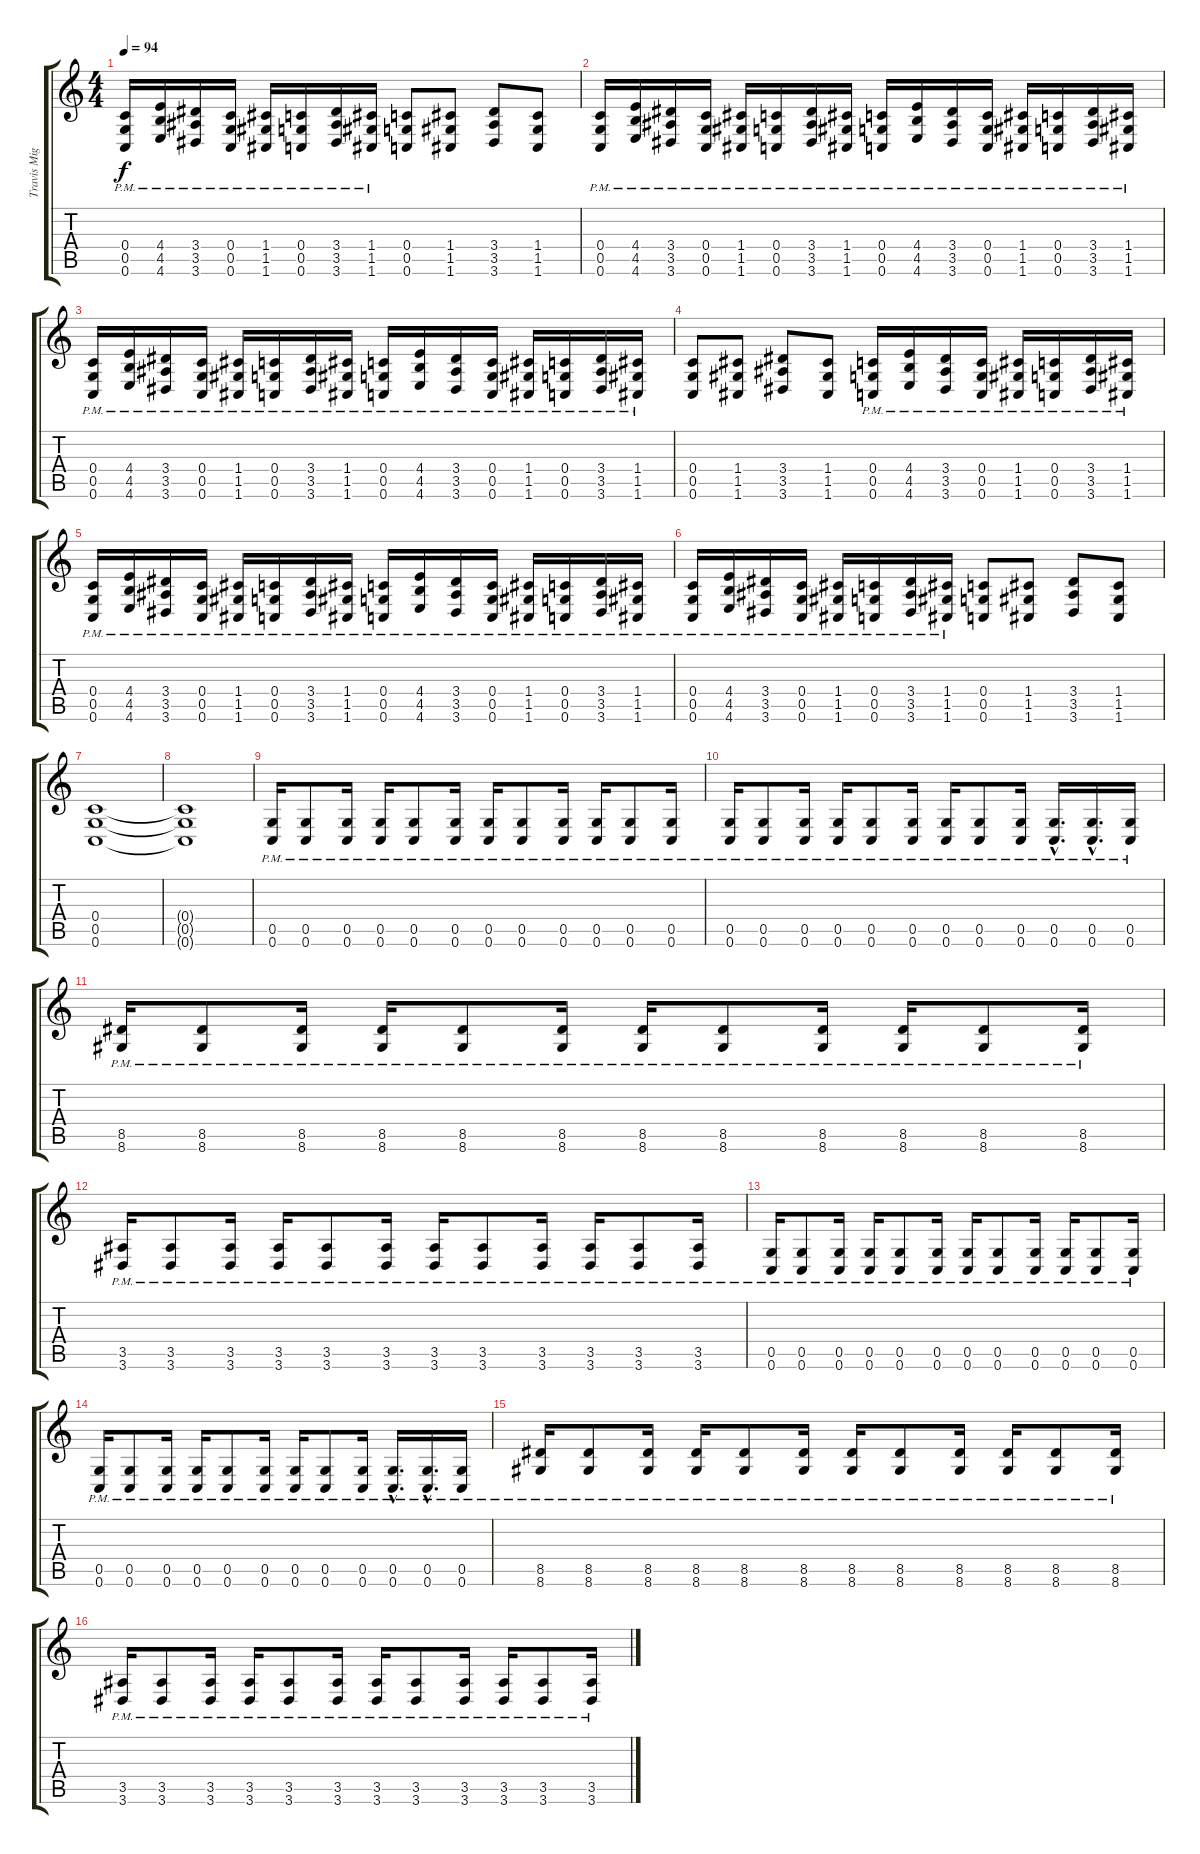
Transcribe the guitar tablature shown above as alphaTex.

\track ("Travis Miguel    (Rhythm)" "Travis Mig") {instrument overdrivenguitar}
\staff {score tabs}
\tuning (D4 A3 F3 C3 G2 C2) {hide}
\ts (4 4)
\tempo 94
\clef g2
\ks c
(0.4 0.5 0.6{pm}).16{dy f} (4.4 4.5 4.6{pm}).16 (3.4 3.5 3.6{pm}).16 (0.4 0.5 0.6{pm}).16 (1.4 1.5 1.6{pm}).16 (0.4 0.5 0.6{pm}).16 (3.4 3.5 3.6{pm}).16 (1.4 1.5 1.6{pm}).16 (0.4 0.5 0.6).8 (1.4 1.5 1.6).8 (3.4 3.5 3.6).8 (1.4 1.5 1.6).8 |
(0.4 0.5 0.6{pm}).16 (4.4 4.5 4.6{pm}).16 (3.4 3.5 3.6{pm}).16 (0.4 0.5 0.6{pm}).16 (1.4 1.5 1.6{pm}).16 (0.4 0.5 0.6{pm}).16 (3.4 3.5 3.6{pm}).16 (1.4 1.5 1.6{pm}).16 (0.4 0.5 0.6{pm}).16 (4.4 4.5 4.6{pm}).16 (3.4 3.5 3.6{pm}).16 (0.4 0.5 0.6{pm}).16 (1.4 1.5 1.6{pm}).16 (0.4 0.5 0.6{pm}).16 (3.4 3.5 3.6{pm}).16 (1.4 1.5 1.6{pm}).16 |
(0.4 0.5 0.6{pm}).16 (4.4 4.5 4.6{pm}).16 (3.4 3.5 3.6{pm}).16 (0.4 0.5 0.6{pm}).16 (1.4 1.5 1.6{pm}).16 (0.4 0.5 0.6{pm}).16 (3.4 3.5 3.6{pm}).16 (1.4 1.5 1.6{pm}).16 (0.4 0.5 0.6{pm}).16 (4.4 4.5 4.6{pm}).16 (3.4 3.5 3.6{pm}).16 (0.4 0.5 0.6{pm}).16 (1.4 1.5 1.6{pm}).16 (0.4 0.5 0.6{pm}).16 (3.4 3.5 3.6{pm}).16 (1.4 1.5 1.6{pm}).16 |
(0.4 0.5 0.6).8 (1.4 1.5 1.6).8 (3.4 3.5 3.6).8 (1.4 1.5 1.6).8 (0.4 0.5 0.6{pm}).16 (4.4 4.5 4.6{pm}).16 (3.4 3.5 3.6{pm}).16 (0.4 0.5 0.6{pm}).16 (1.4 1.5 1.6{pm}).16 (0.4 0.5 0.6{pm}).16 (3.4 3.5 3.6{pm}).16 (1.4 1.5 1.6{pm}).16 |
(0.4 0.5 0.6{pm}).16 (4.4 4.5 4.6{pm}).16 (3.4 3.5 3.6{pm}).16 (0.4 0.5 0.6{pm}).16 (1.4 1.5 1.6{pm}).16 (0.4 0.5 0.6{pm}).16 (3.4 3.5 3.6{pm}).16 (1.4 1.5 1.6{pm}).16 (0.4 0.5 0.6{pm}).16 (4.4 4.5 4.6{pm}).16 (3.4 3.5 3.6{pm}).16 (0.4 0.5 0.6{pm}).16 (1.4 1.5 1.6{pm}).16 (0.4 0.5 0.6{pm}).16 (3.4 3.5 3.6{pm}).16 (1.4 1.5 1.6{pm}).16 |
(0.4 0.5 0.6{pm}).16 (4.4 4.5 4.6{pm}).16 (3.4 3.5 3.6{pm}).16 (0.4 0.5 0.6{pm}).16 (1.4 1.5 1.6{pm}).16 (0.4 0.5 0.6{pm}).16 (3.4 3.5 3.6{pm}).16 (1.4 1.5 1.6{pm}).16 (0.4 0.5 0.6).8 (1.4 1.5 1.6).8 (3.4 3.5 3.6).8 (1.4 1.5 1.6).8 |
(0.4 0.5 0.6).1 |
(0.4{t} 0.5{t} 0.6{t}).1 |
(0.5{pm} 0.6).16 (0.5{pm} 0.6).8 (0.5{pm} 0.6).16 (0.5{pm} 0.6).16 (0.5{pm} 0.6).8 (0.5{pm} 0.6).16 (0.5{pm} 0.6).16 (0.5{pm} 0.6).8 (0.5{pm} 0.6).16 (0.5{pm} 0.6).16 (0.5{pm} 0.6).8 (0.5{pm} 0.6).16 |
(0.5{pm} 0.6).16 (0.5{pm} 0.6).8 (0.5{pm} 0.6).16 (0.5{pm} 0.6).16 (0.5{pm} 0.6).8 (0.5{pm} 0.6).16 (0.5{pm} 0.6).16 (0.5{pm} 0.6).8 (0.5{pm} 0.6).16 (0.5{hac pm} 0.6{hac}).16{d} (0.5{hac pm} 0.6{hac}).16{d} (0.5{pm} 0.6).16 |
(8.5{pm} 8.6).16 (8.5{pm} 8.6).8 (8.5{pm} 8.6).16 (8.5{pm} 8.6).16 (8.5{pm} 8.6).8 (8.5{pm} 8.6).16 (8.5{pm} 8.6).16 (8.5{pm} 8.6).8 (8.5{pm} 8.6).16 (8.5{pm} 8.6).16 (8.5{pm} 8.6).8 (8.5{pm} 8.6).16 |
(3.5{pm} 3.6).16 (3.5{pm} 3.6).8 (3.5{pm} 3.6).16 (3.5{pm} 3.6).16 (3.5{pm} 3.6).8 (3.5{pm} 3.6).16 (3.5{pm} 3.6).16 (3.5{pm} 3.6).8 (3.5{pm} 3.6).16 (3.5{pm} 3.6).16 (3.5{pm} 3.6).8 (3.5{pm} 3.6).16 |
(0.5{pm} 0.6).16 (0.5{pm} 0.6).8 (0.5{pm} 0.6).16 (0.5{pm} 0.6).16 (0.5{pm} 0.6).8 (0.5{pm} 0.6).16 (0.5{pm} 0.6).16 (0.5{pm} 0.6).8 (0.5{pm} 0.6).16 (0.5{pm} 0.6).16 (0.5{pm} 0.6).8 (0.5{pm} 0.6).16 |
(0.5{pm} 0.6).16 (0.5{pm} 0.6).8 (0.5{pm} 0.6).16 (0.5{pm} 0.6).16 (0.5{pm} 0.6).8 (0.5{pm} 0.6).16 (0.5{pm} 0.6).16 (0.5{pm} 0.6).8 (0.5{pm} 0.6).16 (0.5{hac pm} 0.6{hac}).16{d} (0.5{hac pm} 0.6{hac}).16{d} (0.5{pm} 0.6).16 |
(8.5{pm} 8.6).16 (8.5{pm} 8.6).8 (8.5{pm} 8.6).16 (8.5{pm} 8.6).16 (8.5{pm} 8.6).8 (8.5{pm} 8.6).16 (8.5{pm} 8.6).16 (8.5{pm} 8.6).8 (8.5{pm} 8.6).16 (8.5{pm} 8.6).16 (8.5{pm} 8.6).8 (8.5{pm} 8.6).16 |
(3.5{pm} 3.6).16 (3.5{pm} 3.6).8 (3.5{pm} 3.6).16 (3.5{pm} 3.6).16 (3.5{pm} 3.6).8 (3.5{pm} 3.6).16 (3.5{pm} 3.6).16 (3.5{pm} 3.6).8 (3.5{pm} 3.6).16 (3.5{pm} 3.6).16 (3.5{pm} 3.6).8 (3.5{pm} 3.6).16
